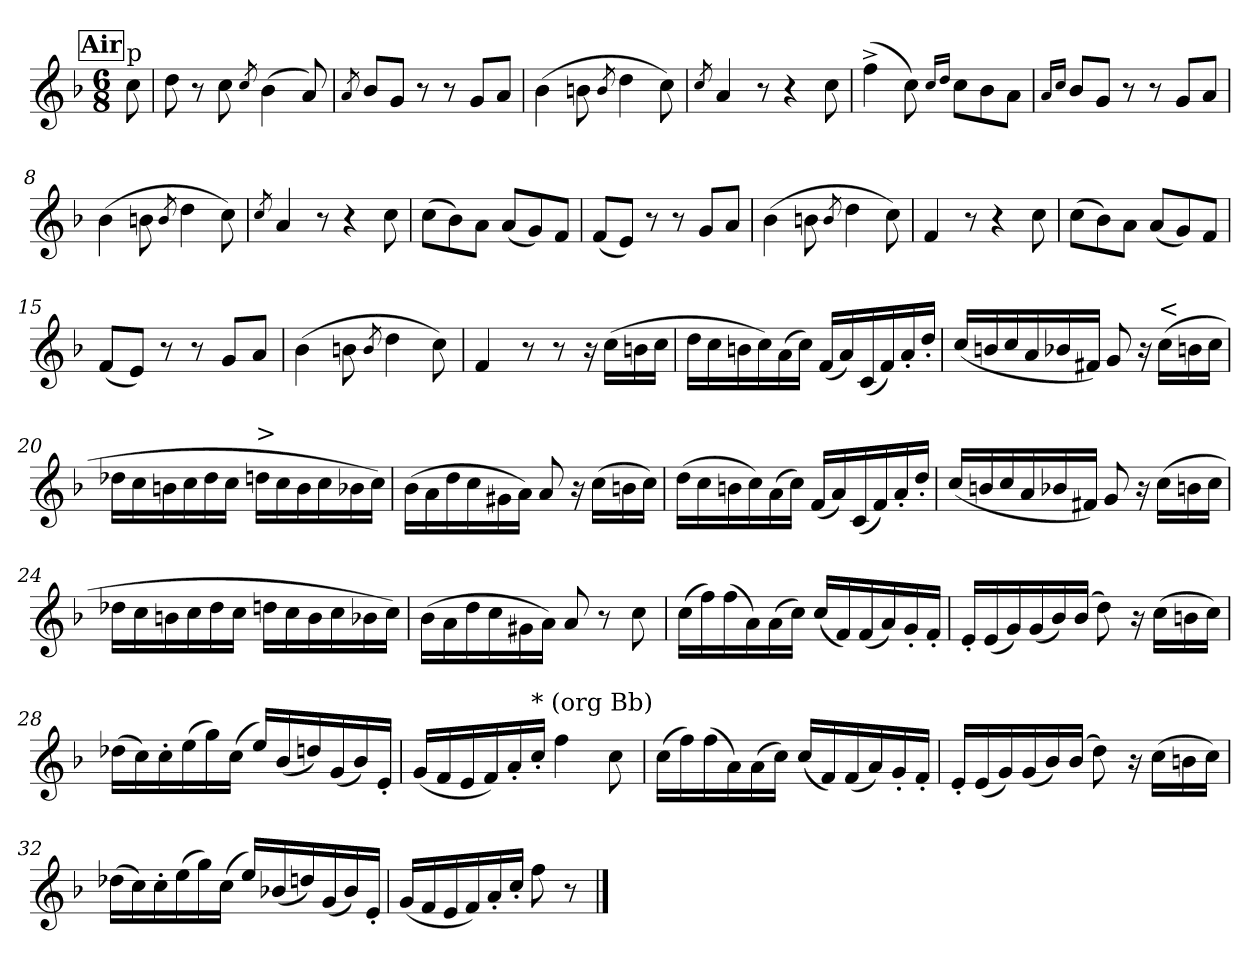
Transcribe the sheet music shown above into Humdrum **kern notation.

**kern
*part1
*staff1
*clefG2
*k[b-]
*F:
*M6/8
*MM81
!!LO:REH:place=s1:a:B:fs=14:t=Air
=1
!LO:TX:a:t=p
8cc\
=2
8dd\
8r
8cc\
8qcc/
(>4b-\
8a/)
=3
8qa/
8b-/L
8g/J
8r
8r
8g/L
8a/J
=4
(>4b-\
8bn\
8qb/
4dd\
8cc\)
=5
8qcc/
4a/
8r
4r
8cc\
=6
(>4ff^\
8cc\)
16qcc/LL
16qdd/JJ
8cc\L
8b-\
8a\J
=7
16qa/LL
16qcc/JJ
8b-/L
8g/J
8r
8r
8g/L
8a/J
!!LO:LB:g=z
=8
(>4b-\
8bn\
8qb/
4dd\
8cc\)
=9
8qcc/
4a/
8r
4r
8cc\
=10
(>8cc\L
8b-\)
8a\J
(<8a/L
8g/)
8f/J
=11
(<8f/L
8e/J)
8r
8r
8g/L
8a/J
=12
(>4b-\
8bn\
8qb/
4dd\
8cc\)
=13
4f/
8r
4r
8cc\
=14
(>8cc\L
8b-\)
8a\J
(<8a/L
8g/)
8f/J
=15
(<8f/L
8e/J)
8r
8r
8g/L
8a/J
!!LO:LB:g=z
=16
(>4b-\
8bn\
8qb/
4dd\
8cc\)
=17
4f/
8r
8r
16r
(>16cc\LL
16bn\
16cc\JJ
=18
16dd\LL
16cc\
16bn\
16cc\)
(>16a\
16cc\JJ)
(<16f/LL
16a/)
(<16c/
16f/)
16a'/
16dd'/JJ
=19
(<16cc/LL
16bn/
16cc/
16a/
16b-X/
16f#X/JJ)
8g/
16r
!LO:TX:a:t=<
(>16cc\LL
16bn\
16cc\JJ
!!LO:LB:g=z
=20
16dd-X\LL
16cc\
16bn\
16cc\
16dd-\
16cc\JJ
!LO:TX:a:t=>
16ddn\LL
16cc\
16b\
16cc\
16b-X\
16cc\JJ)
=21
(>16b-\LL
16a\
16dd\
16cc\
16g#X\
16a\JJ)
8a/
16r
(>16cc\LL
16bn\
16cc\JJ)
=22
(>16dd\LL
16cc\
16bn\
16cc\)
(>16a\
16cc\JJ)
(<16f/LL
16a/)
(<16c/
16f/)
16a'/
16dd'/JJ
!!LO:LB:g=z
=23
(<16cc/LL
16bn/
16cc/
16a/
16b-X/
16f#X/JJ)
8g/
16r
(>16cc\LL
16bn\
16cc\JJ
=24
16dd-X\LL
16cc\
16bn\
16cc\
16dd-\
16cc\JJ
16ddn\LL
16cc\
16b\
16cc\
16b-X\
16cc\JJ)
=25
(>16b-\LL
16a\
16dd\
16cc\
16g#X\
16a\JJ)
8a/
8r
8cc\
!!LO:LB:g=z
=26
(>16cc\LL
16ff\)
(>16ff\
16a\)
(>16a\
16cc\JJ)
(<16cc/LL
16f/)
(<16f/
16a/)
16g'/
16f'/JJ
=27
16e'/LL
(<16e/
16g/)
(<16g/
16b-/)
(>16b-/JJ
8dd\)
16r
(>16cc\LL
16bn\
16cc\JJ)
=28
(>16dd-X\LL
16cc\)
16cc'\
(>16ee\
16gg\)
(>16cc\JJ
16ee/LL)
(<16b-/
16ddn/)
(<16g/
16b-/)
16e'/JJ
=29
(<16g/LL
16f/
16e/
16f/)
16a'/
!LO:TX:a:t=* (org Bb)
16cc'/JJ
4ff\
8cc\
!!LO:LB:g=z
=30
(>16cc\LL
16ff\)
(>16ff\
16a\)
(>16a\
16cc\JJ)
(<16cc/LL
16f/)
(<16f/
16a/)
16g'/
16f'/JJ
=31
16e'/LL
(<16e/
16g/)
(<16g/
16b-/)
(>16b-/JJ
8dd\)
16r
(>16cc\LL
16bn\
16cc\JJ)
=32
(>16dd-X\LL
16cc\)
16cc'\
(>16ee\
16gg\)
(>16cc\JJ
16ee/LL)
(<16b-X/
16ddn/)
(<16g/
16b-/)
16e'/JJ
=33
(<16g/LL
16f/
16e/
16f/)
16a'/
16cc'/JJ
8ff\
8r
==
*-
